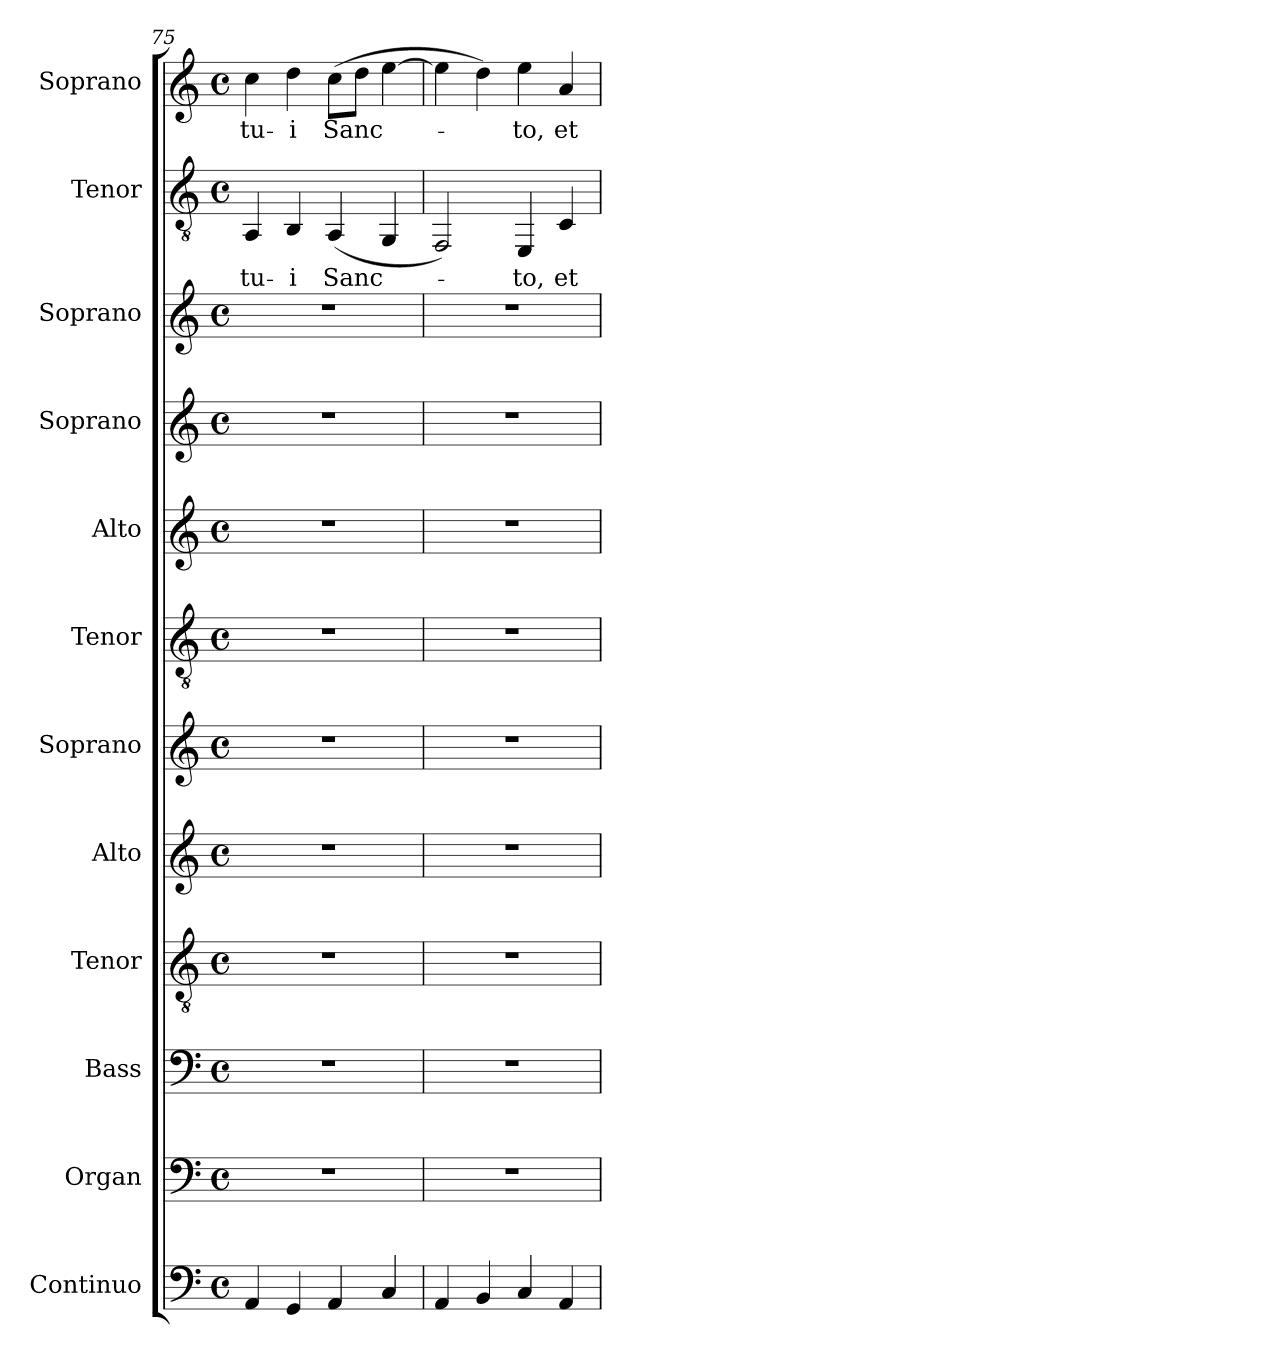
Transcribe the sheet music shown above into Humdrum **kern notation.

**kern	**kern	**kern	**kern	**kern	**kern	**kern	**kern	**kern	**kern	**kern	**text	**kern	**text
*part12	*part11	*part10	*part9	*part8	*part7	*part6	*part5	*part4	*part3	*part2	*part2	*part1	*part1
*staff12	*staff11	*staff10	*staff9	*staff8	*staff7	*staff6	*staff5	*staff4	*staff3	*staff2	*staff2	*staff1	*staff1
*I"Continuo	*I"Organ	*I"Bass	*I"Tenor	*I"Alto	*I"Soprano	*I"Tenor	*I"Alto	*I"Soprano	*I"Soprano	*I"Tenor	*	*I"Soprano	*
*I'Cont.	*I'Org.	*I'B.	*I'T.	*I'A.	*I'S.	*I'T.	*I'A.	*I'S.	*I'S.	*I'T.	*	*I'S.	*
*clefF4	*clefF4	*clefF4	*clefGv2	*clefG2	*clefG2	*clefGv2	*clefG2	*clefG2	*clefG2	*clefGv2	*	*clefG2	*
*	*	*	*ITrd7c12	*	*	*ITrd7c12	*	*	*	*	*	*	*
*k[]	*k[]	*k[]	*k[]	*k[]	*k[]	*k[]	*k[]	*k[]	*k[]	*k[]	*	*k[]	*
*C:	*C:	*C:	*C:	*C:	*C:	*C:	*C:	*C:	*C:	*C:	*	*C:	*
*M4/4	*M4/4	*M4/4	*M4/4	*M4/4	*M4/4	*M4/4	*M4/4	*M4/4	*M4/4	*M4/4	*	*M4/4	*
*met(c)	*met(c)	*met(c)	*met(c)	*met(c)	*met(c)	*met(c)	*met(c)	*met(c)	*met(c)	*met(c)	*	*met(c)	*
=75	=75	=75	=75	=75	=75	=75	=75	=75	=75	=75	=75	=75	=75
!	!	!	!	!	!	!	!	!	!	!	!LO:LY:b:color=#000000	!	!
!	!	!	!	!	!	!	!	!	!	!	!	!	!LO:LY:b:color=#000000
4AAi/	1r	1r	1r	1r	1r	1r	1r	1r	1r	4AAi/	-tu-	4cci\	-tu-
!	!	!	!	!	!	!	!	!	!	!	!LO:LY:b:color=#000000	!	!
!	!	!	!	!	!	!	!	!	!	!	!	!	!LO:LY:b:color=#000000
4GGi/	.	.	.	.	.	.	.	.	.	4BBi/	-i	4ddi\	-i
!	!	!	!	!	!	!	!	!	!	!	!LO:LY:b:color=#000000	!	!
!	!	!	!	!	!	!	!	!	!	!	!	!	!LO:LY:b:color=#000000
4AAi/	.	.	.	.	.	.	.	.	.	(4AAi/	Sanc-	(8cci\L	Sanc-
.	.	.	.	.	.	.	.	.	.	.	.	8ddi\J	.
4Ci/	.	.	.	.	.	.	.	.	.	4GGi/	.	[>4eei\	.
=76	=76	=76	=76	=76	=76	=76	=76	=76	=76	=76	=76	=76	=76
4AAi/	1r	1r	1r	1r	1r	1r	1r	1r	1r	2FFi/)	.	4eei\]	.
4BBi/	.	.	.	.	.	.	.	.	.	.	.	4ddi\)	.
!	!	!	!	!	!	!	!	!	!	!	!LO:LY:b:color=#000000	!	!
!	!	!	!	!	!	!	!	!	!	!	!	!	!LO:LY:b:color=#000000
4Ci/	.	.	.	.	.	.	.	.	.	4EEi/	-to,	4eei\	-to,
!	!	!	!	!	!	!	!	!	!	!	!LO:LY:b:color=#000000	!	!
!	!	!	!	!	!	!	!	!	!	!	!	!	!LO:LY:b:color=#000000
4AAi/	.	.	.	.	.	.	.	.	.	4Ci/	et	4ai/	et
=	=	=	=	=	=	=	=	=	=	=	=	=	=
*-	*-	*-	*-	*-	*-	*-	*-	*-	*-	*-	*-	*-	*-
